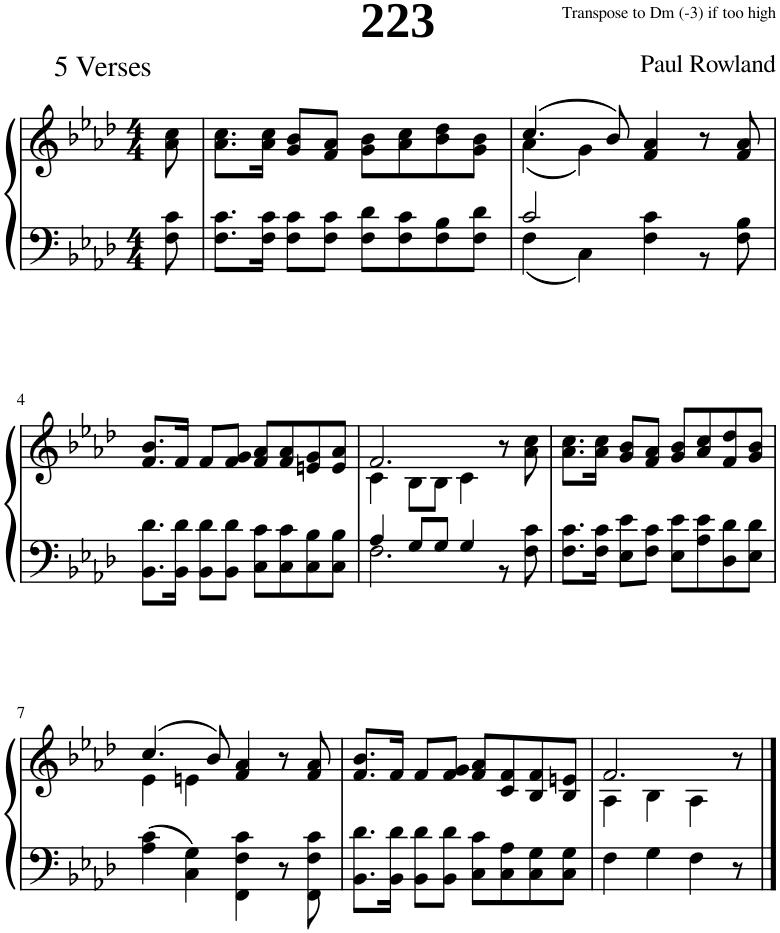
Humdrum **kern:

**kern	**kern
*part1	*part1
*staff2	*staff1
*I"Piano	*
*I'Pno.	*
*clefF4	*clefG2
*k[b-e-a-d-]	*k[b-e-a-d-]
*M4/4	*M4/4
=1	=1
8F\ 8c\	8a-\ 8cc\
=2	=2
8.F\ 8.c\L	8.a-\ 8.cc\L
16F\ 16c\Jk	16a-\ 16cc\Jk
8F\ 8c\L	8g/ 8b-/L
8F\ 8c\J	8f/ 8a-/J
8F\ 8d-\L	8g\ 8b-\L
8F\ 8c\	8a-\ 8cc\
8F\ 8B-\	8b-\ 8dd-\
8F\ 8d-\J	8g\ 8b-\J
=3	=3
*^	*^
2c/	4F\	(4.cc/	(4a-\
.	4C\	.	4g\)
.	.	8b-/)	.
2ryy	4F\ 4c\	4f/ 4a-/	2ryy
.	8r	8r	.
.	8F\ 8B-\	8f/ 8a-/	.
*v	*v	*	*
*	*v	*v
!!LO:LB:g=z
=4	=4
8.BB-\ 8.d-\L	8.f/ 8.b-/L
16BB-\ 16d-\Jk	16f/Jk
8BB-\ 8d-\L	8f/L
8BB-\ 8d-\J	8f/ 8g/J
8C\ 8c\L	8f/ 8a-/L
8C\ 8c\	8f/ 8a-/
8C\ 8B-\	8en/ 8g/
8C\ 8B-\J	8e/ 8a-/J
=5	=5
*^	*^
4A-/	2.F\	2.f/	4c\
8G/L	.	.	8B-\L
8G/J	.	.	8B-\J
4G/	.	.	4c\
4ryy	8r	8r	4ryy
.	8F\ 8c\	8a-\ 8cc\	.
*v	*v	*	*
*	*v	*v
=6	=6
8.F\ 8.c\L	8.a-\ 8.cc\L
16F\ 16c\Jk	16a-\ 16cc\Jk
8E-\ 8e-\L	8g/ 8b-/L
8F\ 8c\J	8f/ 8a-/J
8E-\ 8e-\L	8g/ 8b-/L
8A-\ 8e-\	8a-/ 8cc/
8D-\ 8d-\	8f/ 8dd-/
8E-\ 8d-\J	8g/ 8b-/J
!!LO:LB:g=z
=7	=7
*	*^
4A-\ 4c\	(4.cc/	4e-\
4C\ 4G\	.	4en\
.	8b-/)	.
4FF\ 4F\ 4c\	4f/ 4a-/	2ryy
8r	8r	.
8FF\ 8F\ 8c\	8f/ 8a-/	.
*	*v	*v
=8	=8
8.BB-\ 8.d-\L	8.f/ 8.b-/L
16BB-\ 16d-\Jk	16f/Jk
8BB-\ 8d-\L	8f/L
8BB-\ 8d-\J	8f/ 8g/J
8C\ 8c\L	8f/ 8a-/L
8C\ 8A-\	8c/ 8f/
8C\ 8G\	8B-/ 8f/
8C\ 8G\J	8B-/ 8en/J
=9	=9
*	*^
4F\	2.f/	4A-\
4G\	.	4B-\
4F\	.	4A-\
8r	8r	8ryy
*	*v	*v
==	==
*-	*-
